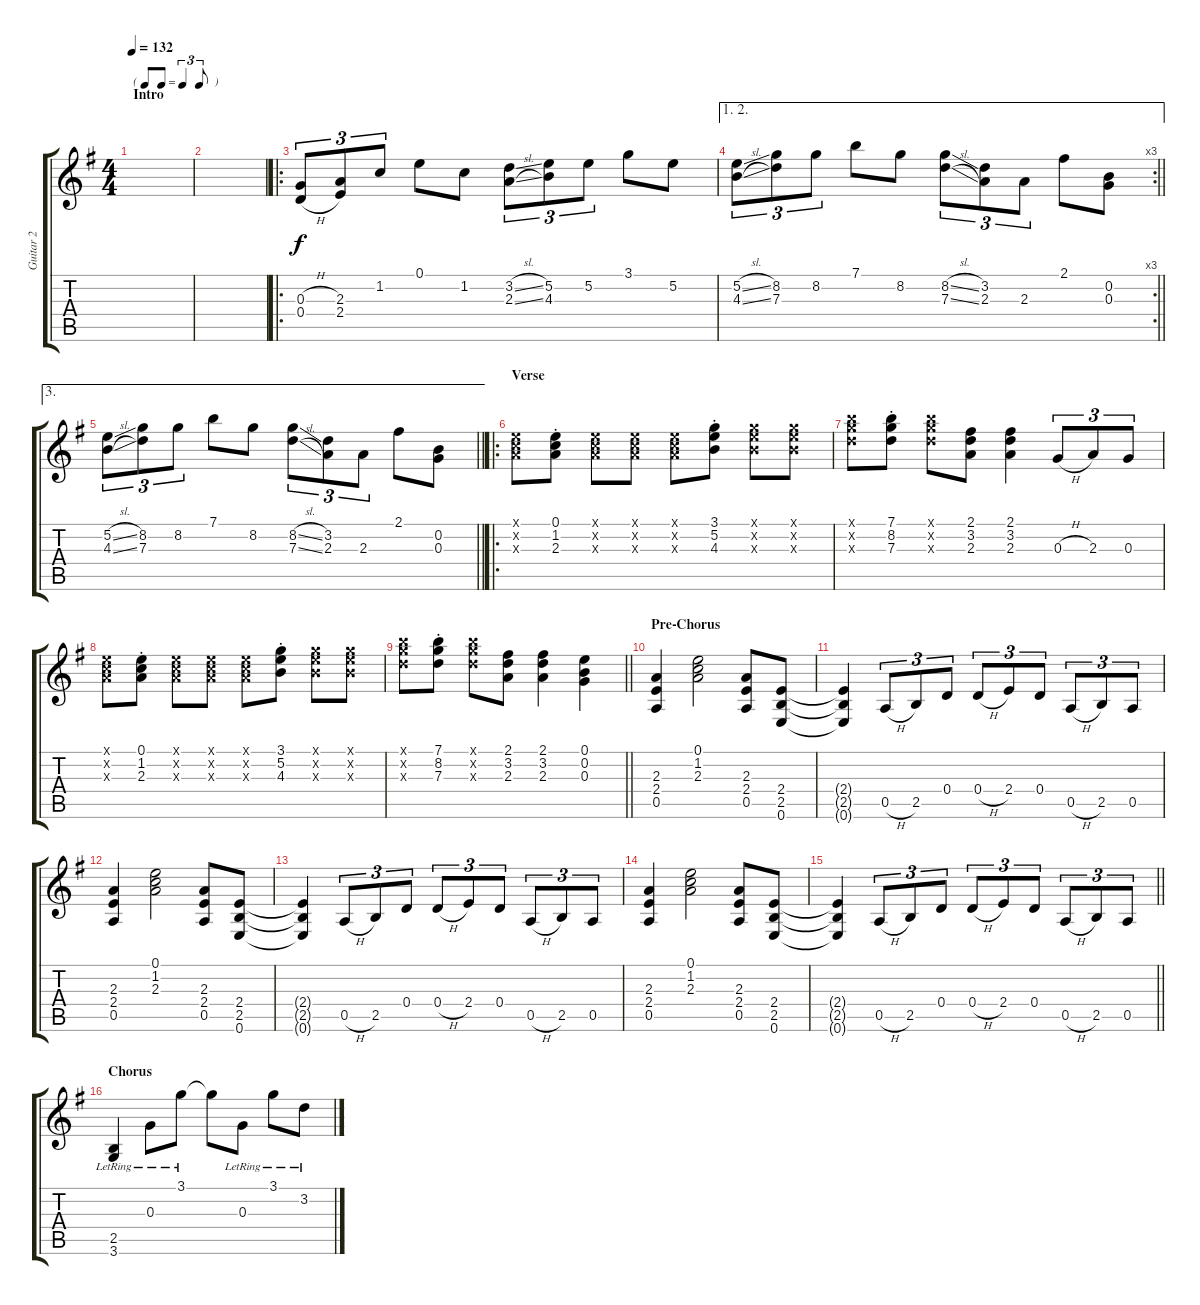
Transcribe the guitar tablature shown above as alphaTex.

\track ("Guitar 2" "Guitar 2") {instrument electricguitarclean}
\staff {score tabs}
\tuning (E4 B3 G3 D3 A2 E2) {hide}
\ts (4 4)
\tf triplet8th
\section ("" "Intro")
\tempo 132
\clef g2
\ks eminor
|
|
\ro
(0.3{h} 0.4{h}).8{tu (3 2)} (2.3 2.4).8{tu (3 2)} 1.2.8{tu (3 2)} 0.1.8 1.2.8 (3.2{sl} 2.3{sl}).8{tu (3 2)} (5.2 4.3).8{tu (3 2)} 5.2.8{tu (3 2)} 3.1.8 5.2.8 |
\ae (1 2)
\rc 3
\barLineRight lightlight
(5.2{sl} 4.3{sl}).8{tu (3 2)} (8.2 7.3).8{tu (3 2)} 8.2.8{tu (3 2)} 7.1.8 8.2.8 (8.2{sl} 7.3{sl}).8{tu (3 2)} (3.2 2.3).8{tu (3 2)} 2.3.8{tu (3 2)} 2.1.8 (0.2 0.3).8 |
\ae 3
\barLineRight lightlight
(5.2{sl} 4.3{sl}).8{tu (3 2)} (8.2 7.3).8{tu (3 2)} 8.2.8{tu (3 2)} 7.1.8 8.2.8 (8.2{sl} 7.3{sl}).8{tu (3 2)} (3.2 2.3).8{tu (3 2)} 2.3.8{tu (3 2)} 2.1.8 (0.2 0.3).8 |
\ro
\section ("" "Verse")
(0.1{x} 1.2{x} 2.3{x}).8 (0.1{st} 1.2{st} 2.3{st}).8 (0.1{x} 1.2{x} 2.3{x}).8 (0.1{x} 1.2{x} 2.3{x}).8 (0.1{x} 1.2{x} 2.3{x}).8 (3.1{st} 5.2{st} 4.3{st}).8 (3.1{x} 5.2{x} 4.3{x}).8 (3.1{x} 5.2{x} 4.3{x}).8 |
(7.1{x} 8.2{x} 7.3{x}).8 (7.1{st} 8.2{st} 7.3{st}).8 (7.1{x} 8.2{x} 7.3{x}).8 (2.1 3.2 2.3).8 (2.1 3.2 2.3).4 0.3{h}.8{tu (3 2)} 2.3.8{tu (3 2)} 0.3.8{tu (3 2)} |
(0.1{x} 1.2{x} 2.3{x}).8 (0.1{st} 1.2{st} 2.3{st}).8 (0.1{x} 1.2{x} 2.3{x}).8 (0.1{x} 1.2{x} 2.3{x}).8 (0.1{x} 1.2{x} 2.3{x}).8 (3.1{st} 5.2{st} 4.3{st}).8 (3.1{x} 5.2{x} 4.3{x}).8 (3.1{x} 5.2{x} 4.3{x}).8 |
\barLineRight lightlight
(7.1{x} 8.2{x} 7.3{x}).8 (7.1{st} 8.2{st} 7.3{st}).8 (7.1{x} 8.2{x} 7.3{x}).8 (2.1 3.2 2.3).8 (2.1 3.2 2.3).4 (0.1 0.2 0.3).4 |
\section ("" "Pre-Chorus")
(2.3 2.4 0.5).4 (0.1 1.2 2.3).2 (2.3 2.4 0.5).8 (2.4 2.5 0.6).8 |
(2.4{t} 2.5{t} 0.6{t}).4 0.5{h}.8{tu (3 2)} 2.5.8{tu (3 2)} 0.4.8{tu (3 2)} 0.4{h}.8{tu (3 2)} 2.4.8{tu (3 2)} 0.4.8{tu (3 2)} 0.5{h}.8{tu (3 2)} 2.5.8{tu (3 2)} 0.5.8{tu (3 2)} |
(2.3 2.4 0.5).4 (0.1 1.2 2.3).2 (2.3 2.4 0.5).8 (2.4 2.5 0.6).8 |
(2.4{t} 2.5{t} 0.6{t}).4 0.5{h}.8{tu (3 2)} 2.5.8{tu (3 2)} 0.4.8{tu (3 2)} 0.4{h}.8{tu (3 2)} 2.4.8{tu (3 2)} 0.4.8{tu (3 2)} 0.5{h}.8{tu (3 2)} 2.5.8{tu (3 2)} 0.5.8{tu (3 2)} |
(2.3 2.4 0.5).4 (0.1 1.2 2.3).2 (2.3 2.4 0.5).8 (2.4 2.5 0.6).8 |
\barLineRight lightlight
(2.4{t} 2.5{t} 0.6{t}).4 0.5{h}.8{tu (3 2)} 2.5.8{tu (3 2)} 0.4.8{tu (3 2)} 0.4{h}.8{tu (3 2)} 2.4.8{tu (3 2)} 0.4.8{tu (3 2)} 0.5{h}.8{tu (3 2)} 2.5.8{tu (3 2)} 0.5.8{tu (3 2)} |
\section ("" "Chorus")
(2.5{lr} 3.6{lr}).4 0.3{lr}.8 3.1{lr}.8 3.1{t}.8 0.3{lr}.8 3.1{lr}.8 3.2{lr}.8
